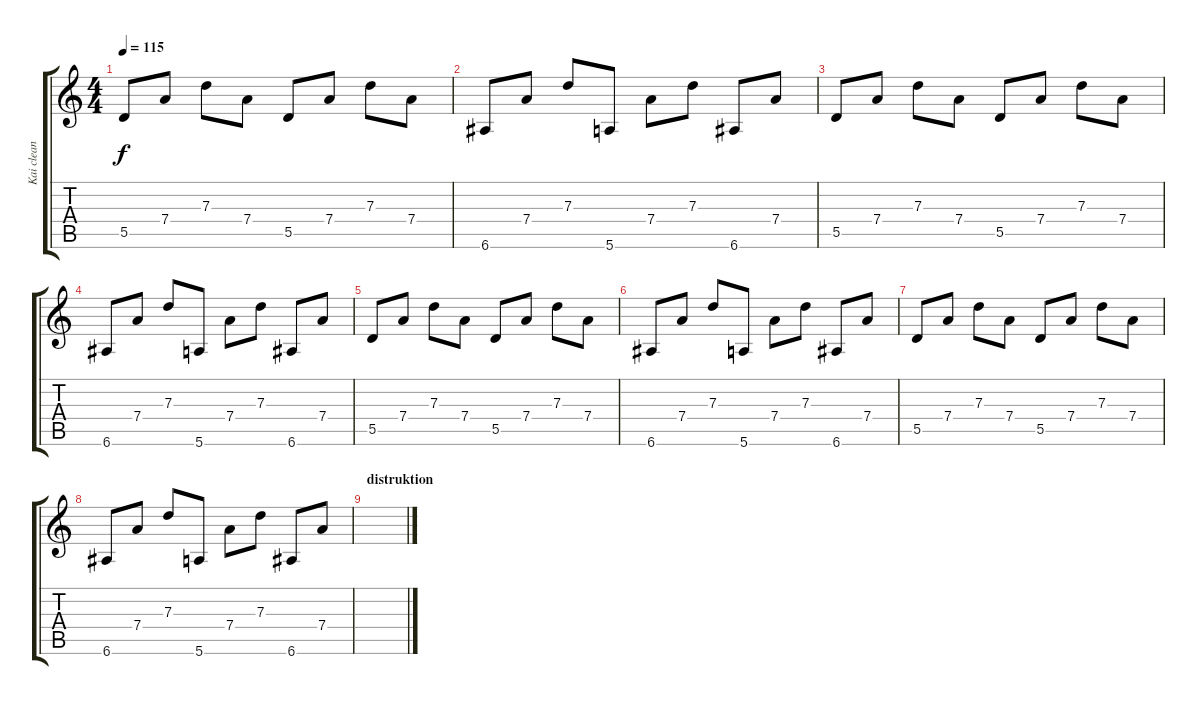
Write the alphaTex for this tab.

\track ("Kai clean" "Kai clean") {instrument acousticguitarnylon}
\staff {score tabs}
\tuning (E4 B3 G3 D3 A2 E2) {hide}
\ts (4 4)
\tempo 115
\clef g2
\ks c
5.5.8{dy f instrument acousticguitarnylon} 7.4.8 7.3.8 7.4.8 5.5.8 7.4.8 7.3.8 7.4.8 |
6.6.8 7.4.8 7.3.8 5.6.8 7.4.8 7.3.8 6.6.8 7.4.8 |
5.5.8 7.4.8 7.3.8 7.4.8 5.5.8 7.4.8 7.3.8 7.4.8 |
6.6.8 7.4.8 7.3.8 5.6.8 7.4.8 7.3.8 6.6.8 7.4.8 |
5.5.8 7.4.8 7.3.8 7.4.8 5.5.8 7.4.8 7.3.8 7.4.8 |
6.6.8 7.4.8 7.3.8 5.6.8 7.4.8 7.3.8 6.6.8 7.4.8 |
5.5.8 7.4.8 7.3.8 7.4.8 5.5.8 7.4.8 7.3.8 7.4.8 |
6.6.8 7.4.8 7.3.8 5.6.8 7.4.8 7.3.8 6.6.8 7.4.8 |
\section ("" "distruktion")
